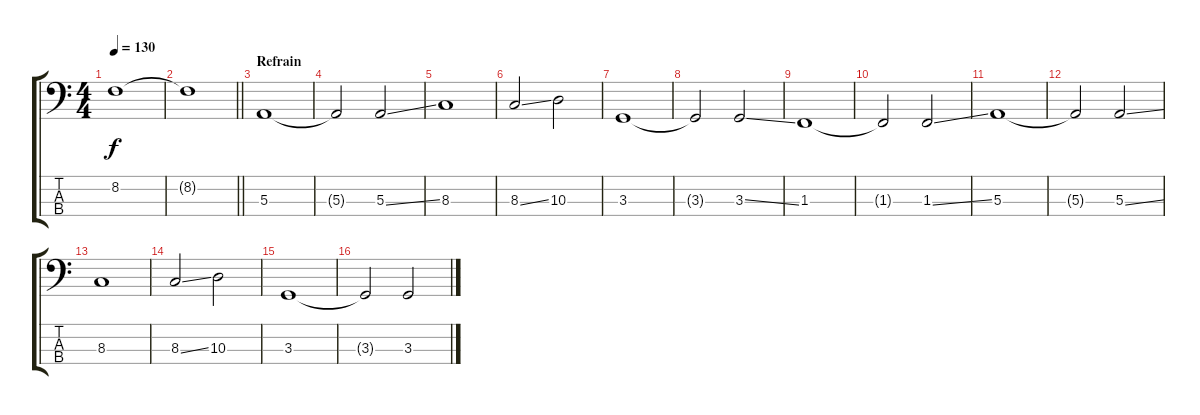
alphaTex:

\track "" {instrument electricbassfinger}
\staff {score tabs}
\tuning (D2 A1 E1 B0) {hide}
\ts (4 4)
\tempo 130
\clef f4
\ks c
8.2.1{dy f} |
\barLineRight lightlight
8.2{t}.1 |
\section ("" "Refrain")
5.3.1 |
5.3{t}.2 5.3{ss}.2 |
8.3.1 |
8.3{ss}.2 10.3.2 |
3.3.1 |
3.3{t}.2 3.3{ss}.2 |
1.3.1 |
1.3{t}.2 1.3{ss}.2 |
5.3.1 |
5.3{t}.2 5.3{ss}.2 |
8.3.1 |
8.3{ss}.2 10.3.2 |
3.3.1 |
3.3{t}.2 3.3{ss}.2
